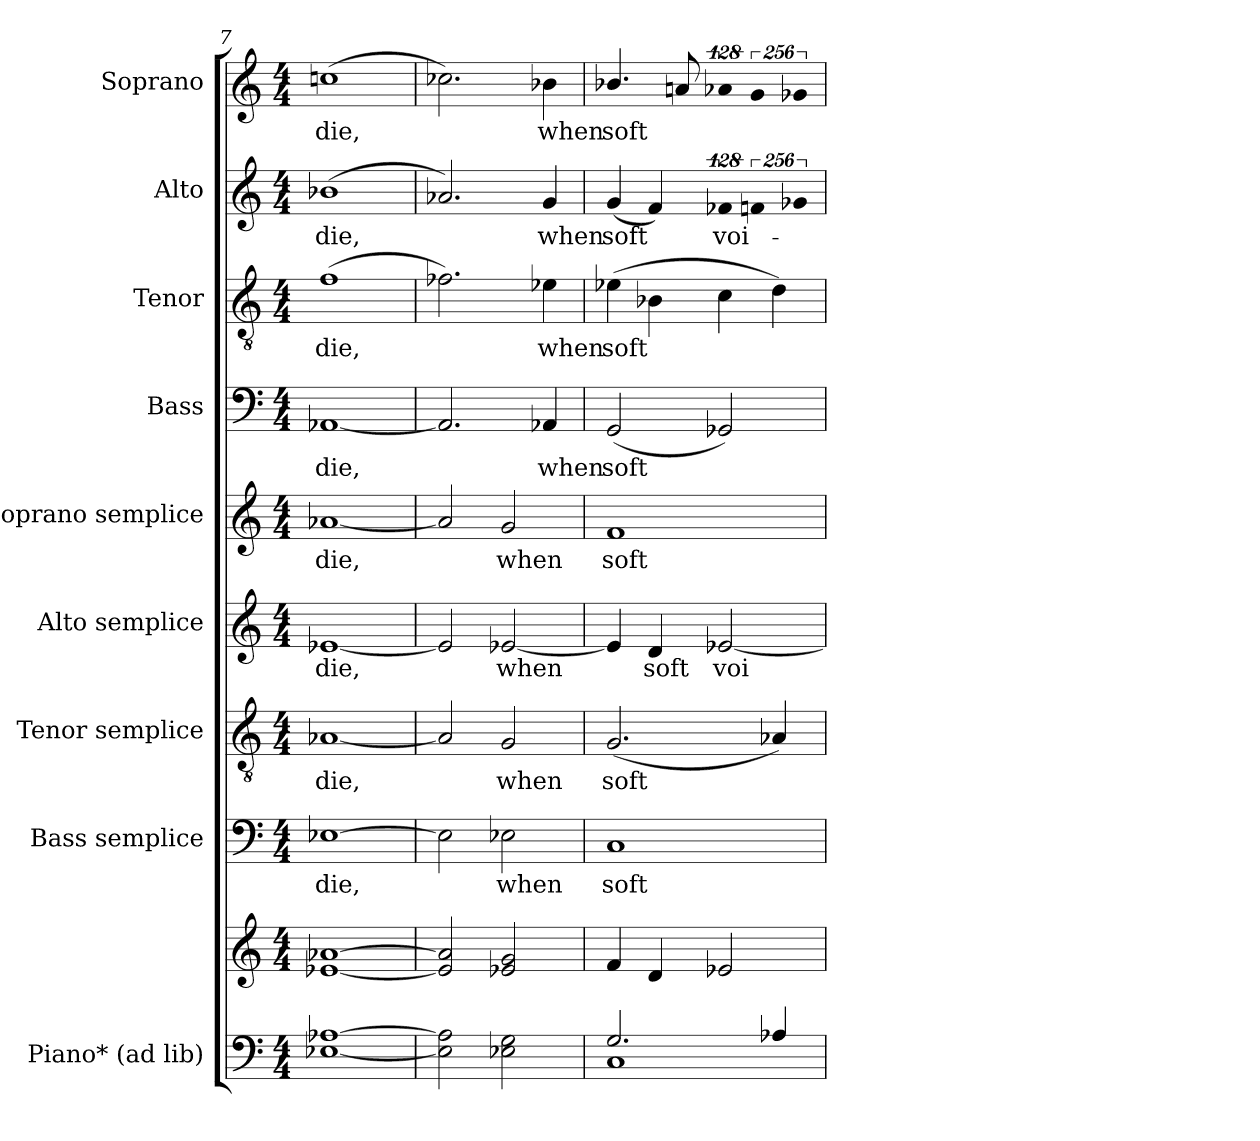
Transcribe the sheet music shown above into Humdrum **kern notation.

**kern	**kern	**kern	**text	**kern	**text	**kern	**text	**kern	**text	**kern	**text	**kern	**text	**kern	**text	**kern	**text
*part9	*part9	*part8	*part8	*part7	*part7	*part6	*part6	*part5	*part5	*part4	*part4	*part3	*part3	*part2	*part2	*part1	*part1
*staff10	*staff9	*staff8	*staff8	*staff7	*staff7	*staff6	*staff6	*staff5	*staff5	*staff4	*staff4	*staff3	*staff3	*staff2	*staff2	*staff1	*staff1
*I"Piano* (ad lib)	*	*I"Bass semplice	*	*I"Tenor semplice	*	*I"Alto semplice	*	*I"Soprano semplice	*	*I"Bass	*	*I"Tenor	*	*I"Alto	*	*I"Soprano	*
*	*	*I'B.	*	*I'T.	*	*I'A.	*	*I'S.	*	*I'B.	*	*I'T.	*	*I'A.	*	*I'S.	*
*clefF4	*clefG2	*clefF4	*	*clefGv2	*	*clefG2	*	*clefG2	*	*clefF4	*	*clefGv2	*	*clefG2	*	*clefG2	*
*	*	*	*	*ITrd7c12	*	*	*	*	*	*	*	*ITrd7c12	*	*	*	*	*
*k[]	*k[]	*k[]	*	*k[]	*	*k[]	*	*k[]	*	*k[]	*	*k[]	*	*k[]	*	*k[]	*
*C:	*C:	*C:	*	*C:	*	*C:	*	*C:	*	*C:	*	*C:	*	*C:	*	*C:	*
*M4/4	*M4/4	*M4/4	*	*M4/4	*	*M4/4	*	*M4/4	*	*M4/4	*	*M4/4	*	*M4/4	*	*M4/4	*
=7	=7	=7	=7	=7	=7	=7	=7	=7	=7	=7	=7	=7	=7	=7	=7	=7	=7
!	!	!	!LO:LY:b:color=#000000	!	!	!	!	!	!	!	!	!	!	!	!	!	!
!	!	!	!	!	!LO:LY:b:color=#000000	!	!	!	!	!	!	!	!	!	!	!	!
!	!	!	!	!	!	!	!LO:LY:b:color=#000000	!	!	!	!	!	!	!	!	!	!
!	!	!	!	!	!	!	!	!	!LO:LY:b:color=#000000	!	!	!	!	!	!	!	!
!	!	!	!	!	!	!	!	!	!	!	!LO:LY:b:color=#000000	!	!	!	!	!	!
!	!	!	!	!	!	!	!	!	!	!	!	!	!LO:LY:b:color=#000000	!	!	!	!
!	!	!	!	!	!	!	!	!	!	!	!	!	!	!	!LO:LY:b:color=#000000	!	!
!	!	!	!	!	!	!	!	!	!	!	!	!	!	!	!	!	!LO:LY:b:color=#000000
[1E-Xi [1A-Xi	[1e-Xi [1a-Xi	[1E-Xi	die,	[1AA-Xi	die,	[1e-Xi	die,	[1a-Xi	die,	[1AA-Xi	die,	(1Fi	die,	(1b-Xi	die,	(1ccni	die,
=8	=8	=8	=8	=8	=8	=8	=8	=8	=8	=8	=8	=8	=8	=8	=8	=8	=8
2E-i\] 2A-i]	2e-i/] 2a-i]	2E-i\]	.	2AA-i/]	.	2e-i/]	.	2a-i/]	.	2.AA-i/]	.	2.F-Xi\)	.	2.a-Xi/)	.	2.cc-Xi\)	.
!	!	!	!LO:LY:b:color=#000000	!	!	!	!	!	!	!	!	!	!	!	!	!	!
!	!	!	!	!	!LO:LY:b:color=#000000	!	!	!	!	!	!	!	!	!	!	!	!
!	!	!	!	!	!	!	!LO:LY:b:color=#000000	!	!	!	!	!	!	!	!	!	!
!	!	!	!	!	!	!	!	!	!LO:LY:b:color=#000000	!	!	!	!	!	!	!	!
2E-Xi\ 2Gi	2e-Xi/ 2gi	2E-Xi\	when	2GGi/	when	[2e-Xi/	when	2gi/	when	.	.	.	.	.	.	.	.
!	!	!	!	!	!	!	!	!	!	!	!LO:LY:b:color=#000000	!	!	!	!	!	!
!	!	!	!	!	!	!	!	!	!	!	!	!	!LO:LY:b:color=#000000	!	!	!	!
!	!	!	!	!	!	!	!	!	!	!	!	!	!	!	!LO:LY:b:color=#000000	!	!
!	!	!	!	!	!	!	!	!	!	!	!	!	!	!	!	!	!LO:LY:b:color=#000000
.	.	.	.	.	.	.	.	.	.	4AA-Xi/	when	4E-Xi\	when	4gi/	when	4b-Xi\	when
=9	=9	=9	=9	=9	=9	=9	=9	=9	=9	=9	=9	=9	=9	=9	=9	=9	=9
*^	*	*	*	*	*	*	*	*	*	*	*	*	*	*	*	*	*
!	!	!	!	!LO:LY:b:color=#000000	!	!	!	!	!	!	!	!	!	!	!	!	!	!
!	!	!	!	!	!	!LO:LY:b:color=#000000	!	!	!	!	!	!	!	!	!	!	!	!
!	!	!	!	!	!	!	!	!	!	!LO:LY:b:color=#000000	!	!	!	!	!	!	!	!
!	!	!	!	!	!	!	!	!	!	!	!	!LO:LY:b:color=#000000	!	!	!	!	!	!
!	!	!	!	!	!	!	!	!	!	!	!	!	!	!LO:LY:b:color=#000000	!	!	!	!
!	!	!	!	!	!	!	!	!	!	!	!	!	!	!	!	!LO:LY:b:color=#000000	!	!
!	!	!	!	!	!	!	!	!	!	!	!	!	!	!	!	!	!	!LO:LY:b:color=#000000
2.Gi/	1Ci	4fi/	1Ci	soft	(2.GGi/	soft	4e-i/]	.	1fi	soft	(2GGi/	soft	(4E-Xi\	soft	(4gi/	soft	4.b-Xi/	soft
!	!	!	!	!	!	!	!	!LO:LY:b:color=#000000	!	!	!	!	!	!	!	!	!	!
.	.	4di/	.	.	.	.	4di/	soft	.	.	.	.	4BB-Xi\	.	4fi/)	.	.	.
.	.	.	.	.	.	.	.	.	.	.	.	.	.	.	.	.	8ani/	.
!	!	!	!	!	!	!	!	!LO:LY:b:color=#000000	!	!	!	!	!	!	!LO:N:vis=4	!	!	!
!	!	!	!	!	!	!	!	!	!	!	!	!	!	!	!	!LO:LY:b:color=#000000	!LO:N:vis=4	!
.	.	2e-Xi/	.	.	.	.	[2e-Xi/	voi-	.	.	2GG-Xi/)	.	4Ci\	.	512%85f-Xi/	voi-	512%85a-Xi/	.
!	!	!	!	!	!	!	!	!	!	!	!	!	!	!	!LO:N:vis=4	!	!LO:N:vis=4	!
.	.	.	.	.	.	.	.	.	.	.	.	.	.	.	1024%171fni/	.	1024%171gi/	.
4A-Xi/	.	.	.	.	4AA-Xi/)	.	.	.	.	.	.	.	4Di\)	.	.	.	.	.
!	!	!	!	!	!	!	!	!	!	!	!	!	!	!	!LO:N:vis=4	!	!LO:N:vis=4	!
.	.	.	.	.	.	.	.	.	.	.	.	.	.	.	1024%171g-Xi/	.	1024%171g-Xi/	.
*v	*v	*	*	*	*	*	*	*	*	*	*	*	*	*	*	*	*	*
=	=	=	=	=	=	=	=	=	=	=	=	=	=	=	=	=	=
*-	*-	*-	*-	*-	*-	*-	*-	*-	*-	*-	*-	*-	*-	*-	*-	*-	*-
